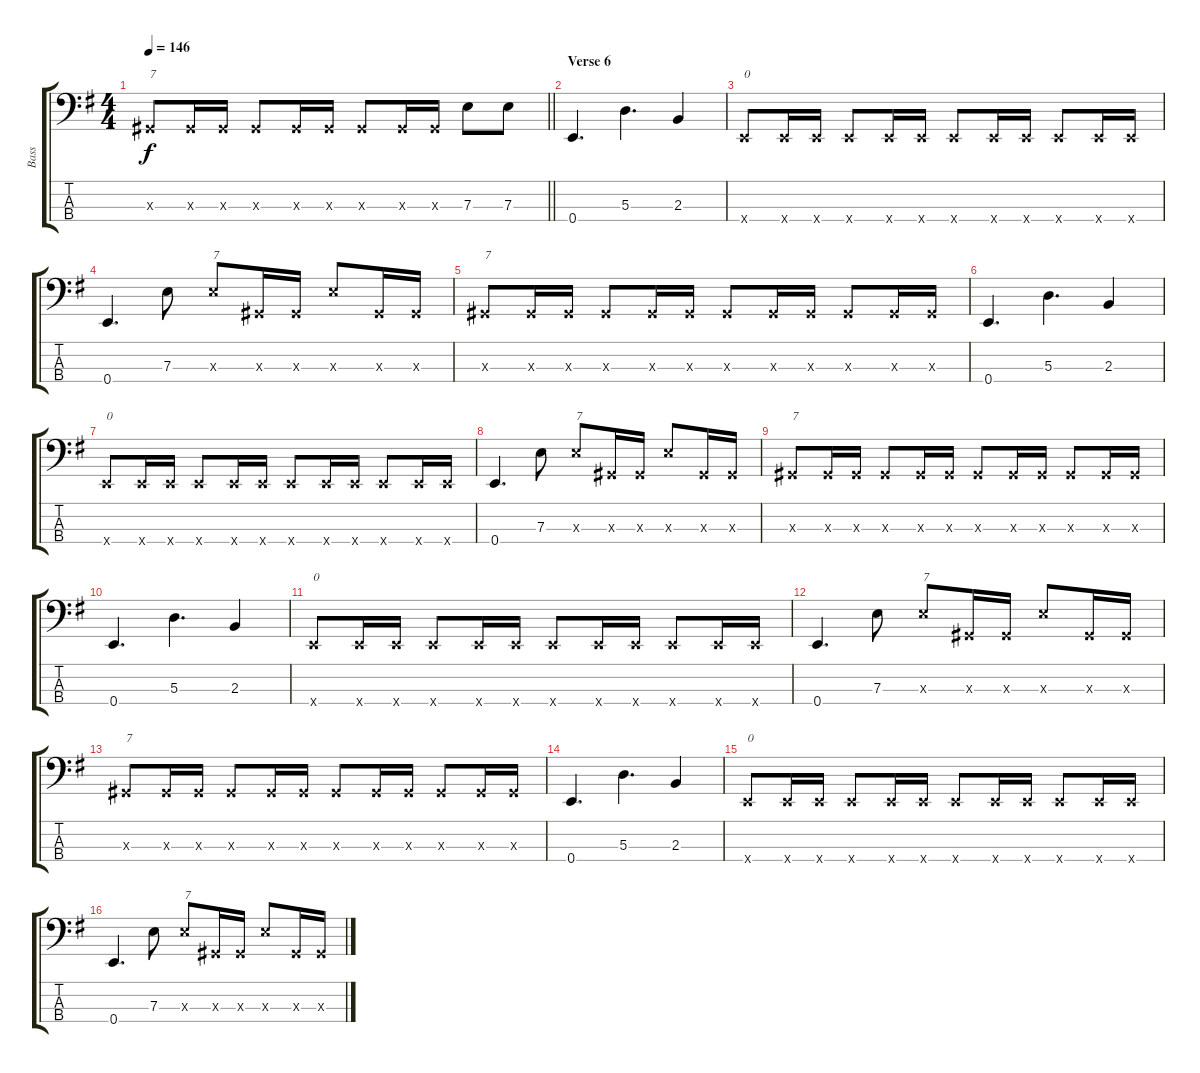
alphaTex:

\track ("Bass" "Bass") {instrument electricbassfinger}
\staff {score tabs}
\tuning (G2 D2 A1 E1) {hide}
\ts (4 4)
\tempo 146
\clef f4
\barLineRight lightlight
\ks g
-1.3{x}.8{txt "7" dy f} -1.3{x}.16 -1.3{x}.16 -1.3{x}.8 -1.3{x}.16 -1.3{x}.16 -1.3{x}.8 -1.3{x}.16 -1.3{x}.16 7.3.8 7.3.8 |
\section ("" "Verse 6")
0.4.4{d} 5.3.4{d} 2.3.4 |
0.4{x}.8{txt "0"} 0.4{x}.16 0.4{x}.16 0.4{x}.8 0.4{x}.16 0.4{x}.16 0.4{x}.8 0.4{x}.16 0.4{x}.16 0.4{x}.8 0.4{x}.16 0.4{x}.16 |
0.4.4{d} 7.3.8 7.3{x}.8{txt "7"} -1.3{x}.16 -1.3{x}.16 7.3{x}.8 -1.3{x}.16 -1.3{x}.16 |
-1.3{x}.8{txt "7"} -1.3{x}.16 -1.3{x}.16 -1.3{x}.8 -1.3{x}.16 -1.3{x}.16 -1.3{x}.8 -1.3{x}.16 -1.3{x}.16 -1.3{x}.8 -1.3{x}.16 -1.3{x}.16 |
0.4.4{d} 5.3.4{d} 2.3.4 |
0.4{x}.8{txt "0"} 0.4{x}.16 0.4{x}.16 0.4{x}.8 0.4{x}.16 0.4{x}.16 0.4{x}.8 0.4{x}.16 0.4{x}.16 0.4{x}.8 0.4{x}.16 0.4{x}.16 |
0.4.4{d} 7.3.8 7.3{x}.8{txt "7"} -1.3{x}.16 -1.3{x}.16 7.3{x}.8 -1.3{x}.16 -1.3{x}.16 |
-1.3{x}.8{txt "7"} -1.3{x}.16 -1.3{x}.16 -1.3{x}.8 -1.3{x}.16 -1.3{x}.16 -1.3{x}.8 -1.3{x}.16 -1.3{x}.16 -1.3{x}.8 -1.3{x}.16 -1.3{x}.16 |
0.4.4{d} 5.3.4{d} 2.3.4 |
0.4{x}.8{txt "0"} 0.4{x}.16 0.4{x}.16 0.4{x}.8 0.4{x}.16 0.4{x}.16 0.4{x}.8 0.4{x}.16 0.4{x}.16 0.4{x}.8 0.4{x}.16 0.4{x}.16 |
0.4.4{d} 7.3.8 7.3{x}.8{txt "7"} -1.3{x}.16 -1.3{x}.16 7.3{x}.8 -1.3{x}.16 -1.3{x}.16 |
-1.3{x}.8{txt "7"} -1.3{x}.16 -1.3{x}.16 -1.3{x}.8 -1.3{x}.16 -1.3{x}.16 -1.3{x}.8 -1.3{x}.16 -1.3{x}.16 -1.3{x}.8 -1.3{x}.16 -1.3{x}.16 |
0.4.4{d} 5.3.4{d} 2.3.4 |
0.4{x}.8{txt "0"} 0.4{x}.16 0.4{x}.16 0.4{x}.8 0.4{x}.16 0.4{x}.16 0.4{x}.8 0.4{x}.16 0.4{x}.16 0.4{x}.8 0.4{x}.16 0.4{x}.16 |
0.4.4{d} 7.3.8 7.3{x}.8{txt "7"} -1.3{x}.16 -1.3{x}.16 7.3{x}.8 -1.3{x}.16 -1.3{x}.16
